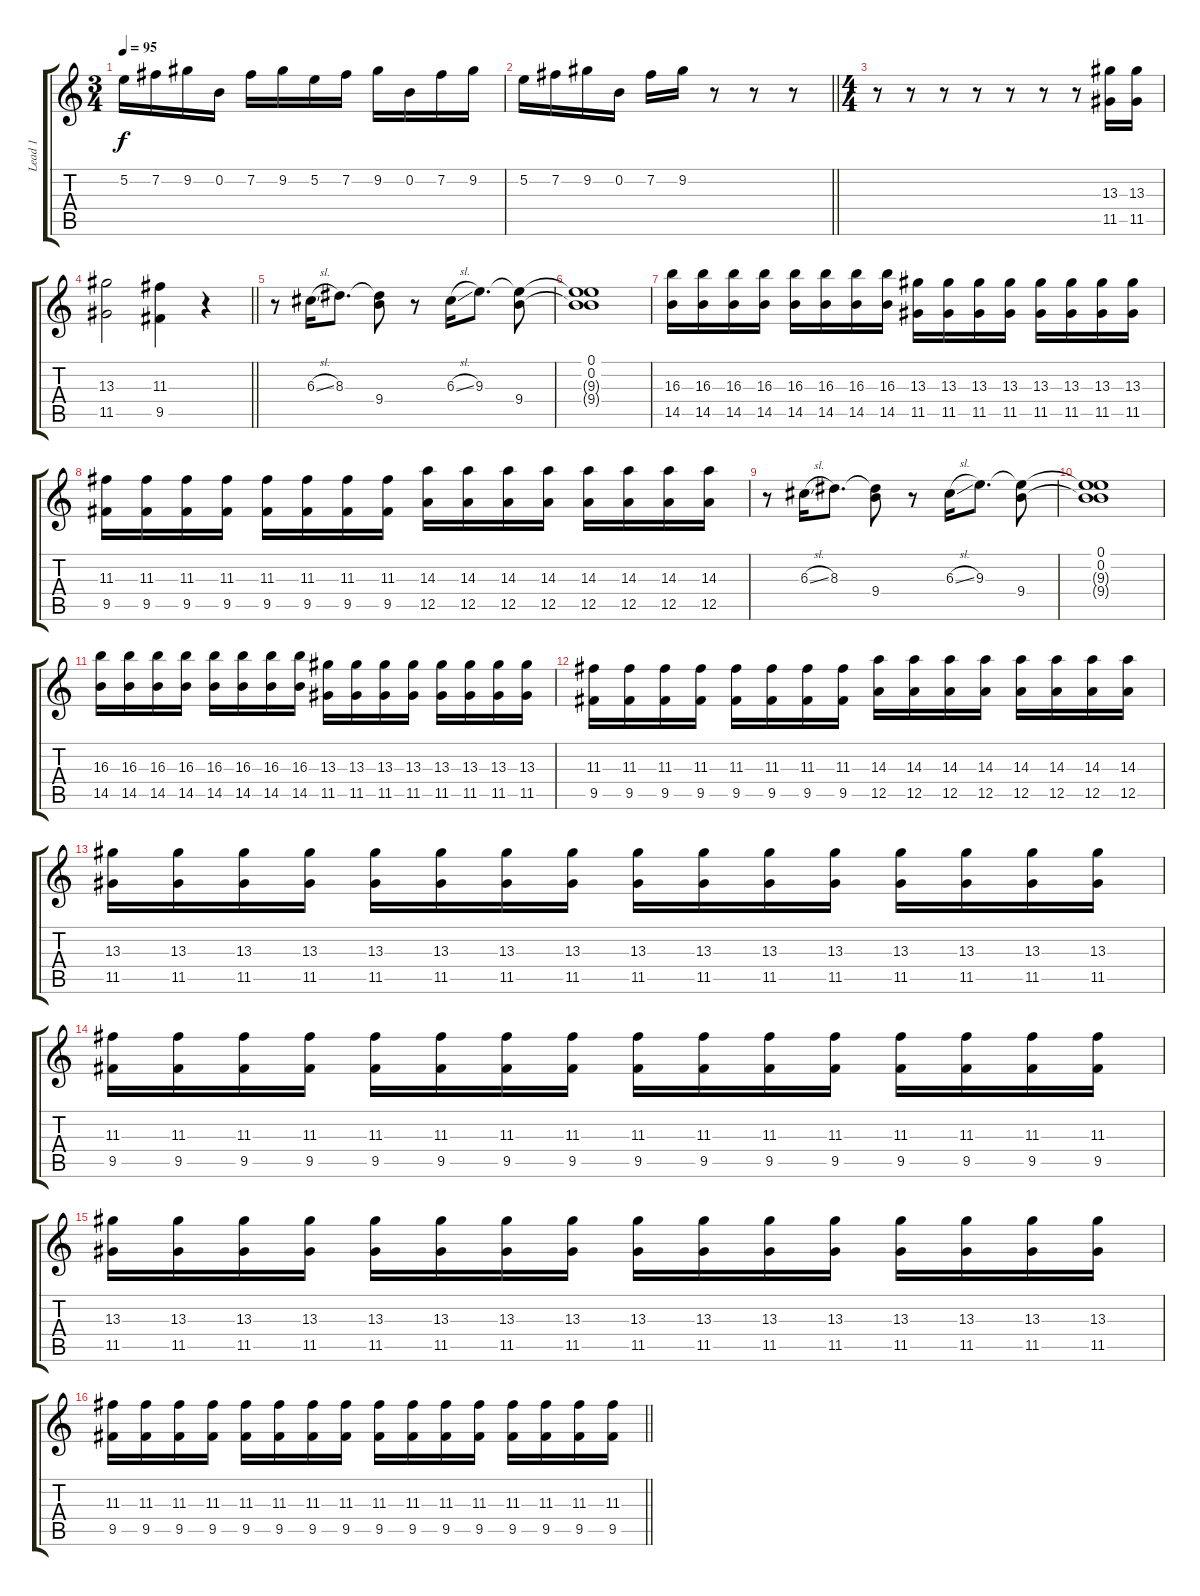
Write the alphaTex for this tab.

\track ("Lead 1" "Lead 1") {instrument overdrivenguitar}
\staff {score tabs}
\tuning (E4 B3 G3 D3 A2 D2) {hide}
\ts (3 4)
\tempo 95
\clef g2
\ks c
5.2.16{dy f} 7.2.16 9.2.16 0.2.16 7.2.16 9.2.16 5.2.16 7.2.16 9.2.16 0.2.16 7.2.16 9.2.16 |
\barLineRight lightlight
5.2.16 7.2.16 9.2.16 0.2.16 7.2.16 9.2.16 r.8 r.8 r.8 |
\ts (4 4)
r.8 r.8 r.8 r.8 r.8 r.8 r.8 (13.3 11.5).16 (13.3 11.5).16 |
\barLineRight lightlight
(13.3 11.5).2 (11.3 9.5).4 r.4 |
r.8 6.3{sl}.16 8.3.8{d} (8.3{t} 9.4).8 r.8 6.3{sl}.16 9.3.8{d} (9.3{t} 9.4).8 |
(0.1 0.2 9.3{t} 9.4{t}).1 |
(16.3 14.5).16 (16.3 14.5).16 (16.3 14.5).16 (16.3 14.5).16 (16.3 14.5).16 (16.3 14.5).16 (16.3 14.5).16 (16.3 14.5).16 (13.3 11.5).16 (13.3 11.5).16 (13.3 11.5).16 (13.3 11.5).16 (13.3 11.5).16 (13.3 11.5).16 (13.3 11.5).16 (13.3 11.5).16 |
(11.3 9.5).16 (11.3 9.5).16 (11.3 9.5).16 (11.3 9.5).16 (11.3 9.5).16 (11.3 9.5).16 (11.3 9.5).16 (11.3 9.5).16 (14.3 12.5).16 (14.3 12.5).16 (14.3 12.5).16 (14.3 12.5).16 (14.3 12.5).16 (14.3 12.5).16 (14.3 12.5).16 (14.3 12.5).16 |
r.8 6.3{sl}.16 8.3.8{d} (8.3{t} 9.4).8 r.8 6.3{sl}.16 9.3.8{d} (9.3{t} 9.4).8 |
(0.1 0.2 9.3{t} 9.4{t}).1 |
(16.3 14.5).16 (16.3 14.5).16 (16.3 14.5).16 (16.3 14.5).16 (16.3 14.5).16 (16.3 14.5).16 (16.3 14.5).16 (16.3 14.5).16 (13.3 11.5).16 (13.3 11.5).16 (13.3 11.5).16 (13.3 11.5).16 (13.3 11.5).16 (13.3 11.5).16 (13.3 11.5).16 (13.3 11.5).16 |
(11.3 9.5).16 (11.3 9.5).16 (11.3 9.5).16 (11.3 9.5).16 (11.3 9.5).16 (11.3 9.5).16 (11.3 9.5).16 (11.3 9.5).16 (14.3 12.5).16 (14.3 12.5).16 (14.3 12.5).16 (14.3 12.5).16 (14.3 12.5).16 (14.3 12.5).16 (14.3 12.5).16 (14.3 12.5).16 |
(13.3 11.5).16 (13.3 11.5).16 (13.3 11.5).16 (13.3 11.5).16 (13.3 11.5).16 (13.3 11.5).16 (13.3 11.5).16 (13.3 11.5).16 (13.3 11.5).16 (13.3 11.5).16 (13.3 11.5).16 (13.3 11.5).16 (13.3 11.5).16 (13.3 11.5).16 (13.3 11.5).16 (13.3 11.5).16 |
(11.3 9.5).16 (11.3 9.5).16 (11.3 9.5).16 (11.3 9.5).16 (11.3 9.5).16 (11.3 9.5).16 (11.3 9.5).16 (11.3 9.5).16 (11.3 9.5).16 (11.3 9.5).16 (11.3 9.5).16 (11.3 9.5).16 (11.3 9.5).16 (11.3 9.5).16 (11.3 9.5).16 (11.3 9.5).16 |
(13.3 11.5).16 (13.3 11.5).16 (13.3 11.5).16 (13.3 11.5).16 (13.3 11.5).16 (13.3 11.5).16 (13.3 11.5).16 (13.3 11.5).16 (13.3 11.5).16 (13.3 11.5).16 (13.3 11.5).16 (13.3 11.5).16 (13.3 11.5).16 (13.3 11.5).16 (13.3 11.5).16 (13.3 11.5).16 |
\barLineRight lightlight
(11.3 9.5).16 (11.3 9.5).16 (11.3 9.5).16 (11.3 9.5).16 (11.3 9.5).16 (11.3 9.5).16 (11.3 9.5).16 (11.3 9.5).16 (11.3 9.5).16 (11.3 9.5).16 (11.3 9.5).16 (11.3 9.5).16 (11.3 9.5).16 (11.3 9.5).16 (11.3 9.5).16 (11.3 9.5).16
